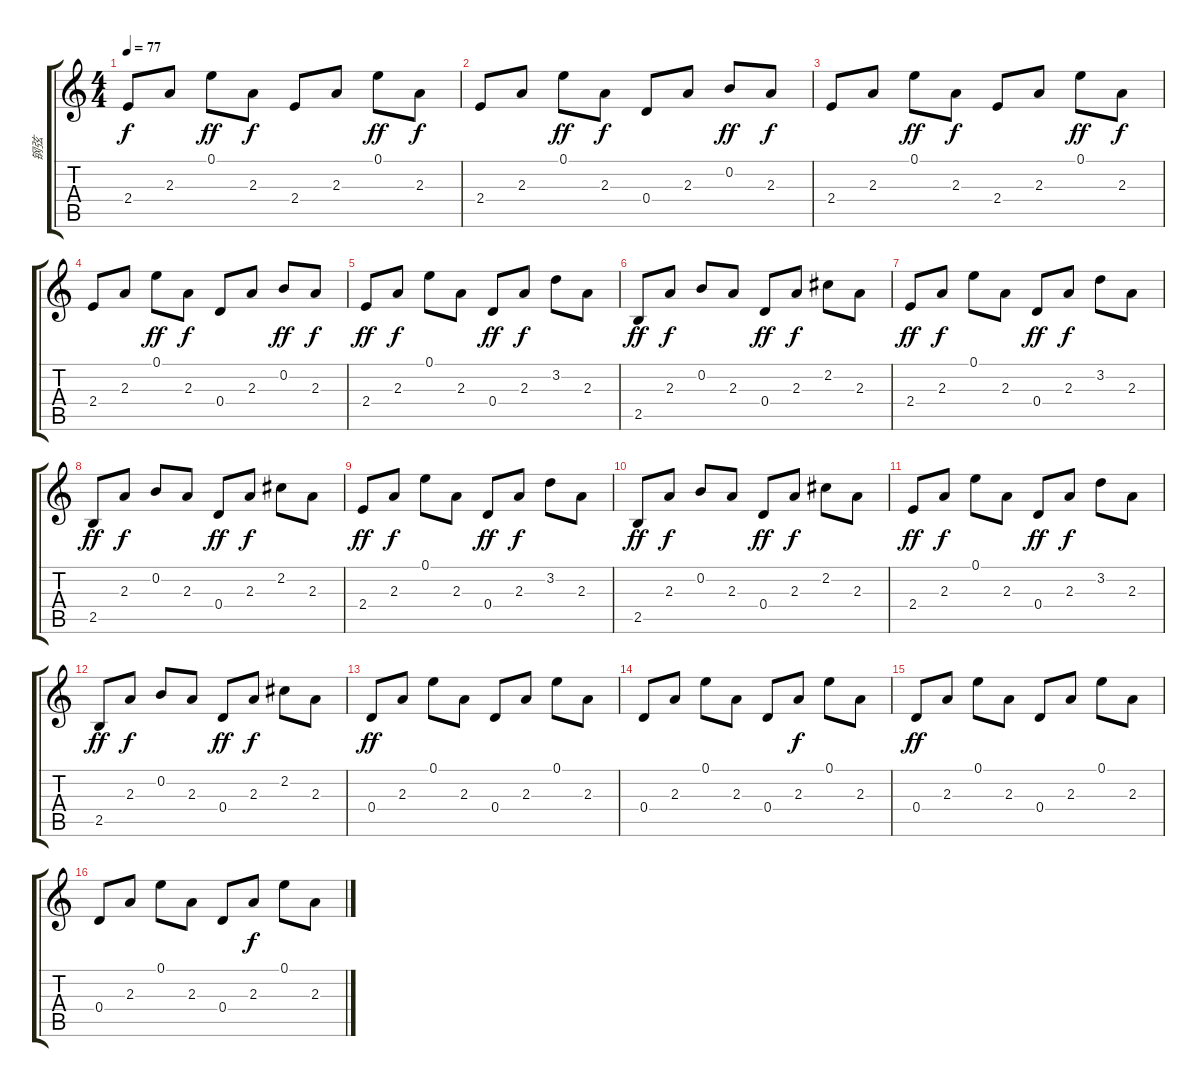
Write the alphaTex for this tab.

\track ("钢弦" "钢弦") {instrument acousticguitarsteel}
\staff {score tabs}
\tuning (E4 B3 G3 D3 A2 E2) {hide}
\ts (4 4)
\tempo 77
\clef g2
\ks c
2.4.8{dy f} 2.3.8 0.1.8{dy ff} 2.3.8{dy f} 2.4.8 2.3.8 0.1.8{dy ff} 2.3.8{dy f} |
2.4.8 2.3.8 0.1.8{dy ff} 2.3.8{dy f} 0.4.8 2.3.8 0.2.8{dy ff} 2.3.8{dy f} |
2.4.8 2.3.8 0.1.8{dy ff} 2.3.8{dy f} 2.4.8 2.3.8 0.1.8{dy ff} 2.3.8{dy f} |
2.4.8 2.3.8 0.1.8{dy ff} 2.3.8{dy f} 0.4.8 2.3.8 0.2.8{dy ff} 2.3.8{dy f} |
2.4.8{dy ff} 2.3.8{dy f} 0.1.8 2.3.8 0.4.8{dy ff} 2.3.8{dy f} 3.2.8 2.3.8 |
2.5.8{dy ff} 2.3.8{dy f} 0.2.8 2.3.8 0.4.8{dy ff} 2.3.8{dy f} 2.2.8 2.3.8 |
2.4.8{dy ff} 2.3.8{dy f} 0.1.8 2.3.8 0.4.8{dy ff} 2.3.8{dy f} 3.2.8 2.3.8 |
2.5.8{dy ff} 2.3.8{dy f} 0.2.8 2.3.8 0.4.8{dy ff} 2.3.8{dy f} 2.2.8 2.3.8 |
2.4.8{dy ff} 2.3.8{dy f} 0.1.8 2.3.8 0.4.8{dy ff} 2.3.8{dy f} 3.2.8 2.3.8 |
2.5.8{dy ff} 2.3.8{dy f} 0.2.8 2.3.8 0.4.8{dy ff} 2.3.8{dy f} 2.2.8 2.3.8 |
2.4.8{dy ff} 2.3.8{dy f} 0.1.8 2.3.8 0.4.8{dy ff} 2.3.8{dy f} 3.2.8 2.3.8 |
2.5.8{dy ff} 2.3.8{dy f} 0.2.8 2.3.8 0.4.8{dy ff} 2.3.8{dy f} 2.2.8 2.3.8 |
0.4.8{dy ff} 2.3.8 0.1.8 2.3.8 0.4.8 2.3.8 0.1.8 2.3.8 |
0.4.8 2.3.8 0.1.8 2.3.8 0.4.8 2.3.8{dy f} 0.1.8 2.3.8 |
0.4.8{dy ff} 2.3.8 0.1.8 2.3.8 0.4.8 2.3.8 0.1.8 2.3.8 |
0.4.8 2.3.8 0.1.8 2.3.8 0.4.8 2.3.8{dy f} 0.1.8 2.3.8
